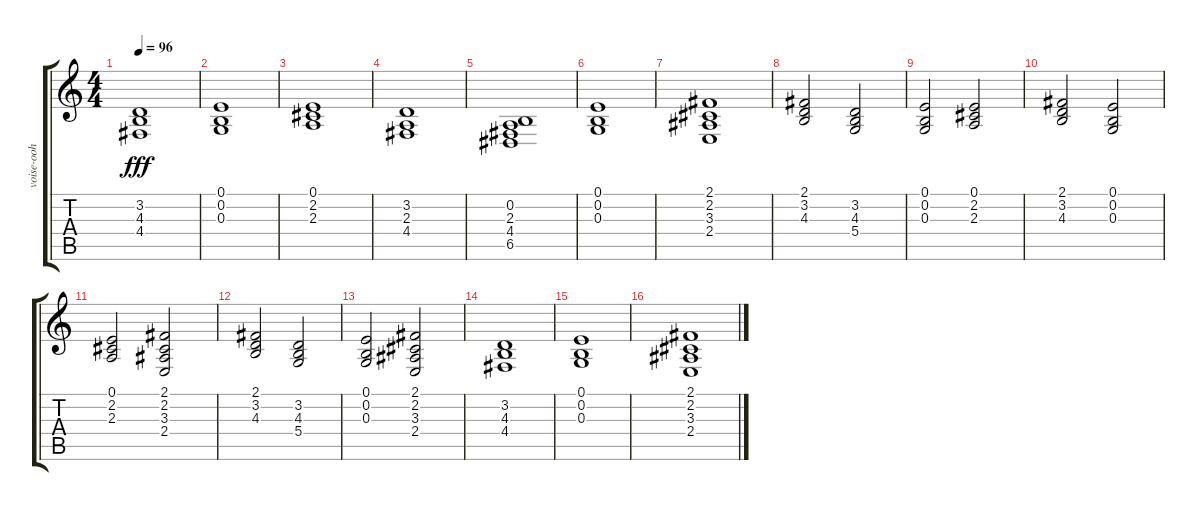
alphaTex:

\track ("voise-ooh" "voise-ooh") {instrument seashore}
\staff {score tabs}
\tuning (E4 B3 G3 D3 A2 E2) {hide}
\ts (4 4)
\tempo 96
\clef g2
\ks c
(3.2 4.3 4.4).1{dy fff} |
(0.1 0.2 0.3).1 |
(0.1 2.2 2.3).1 |
(3.2 2.3 4.4).1 |
(0.2 2.3 4.4 6.5).1 |
(0.1 0.2 0.3).1 |
(2.1 2.2 3.3 2.4).1 |
(2.1 3.2 4.3).2 (3.2 4.3 5.4).2 |
(0.1 0.2 0.3).2 (0.1 2.2 2.3).2 |
(2.1 3.2 4.3).2 (0.1 0.2 0.3).2 |
(0.1 2.2 2.3).2 (2.1 2.2 3.3 2.4).2 |
(2.1 3.2 4.3).2 (3.2 4.3 5.4).2 |
(0.1 0.2 0.3).2 (2.1 2.2 3.3 2.4).2 |
(3.2 4.3 4.4).1 |
(0.1 0.2 0.3).1 |
(2.1 2.2 3.3 2.4).1
